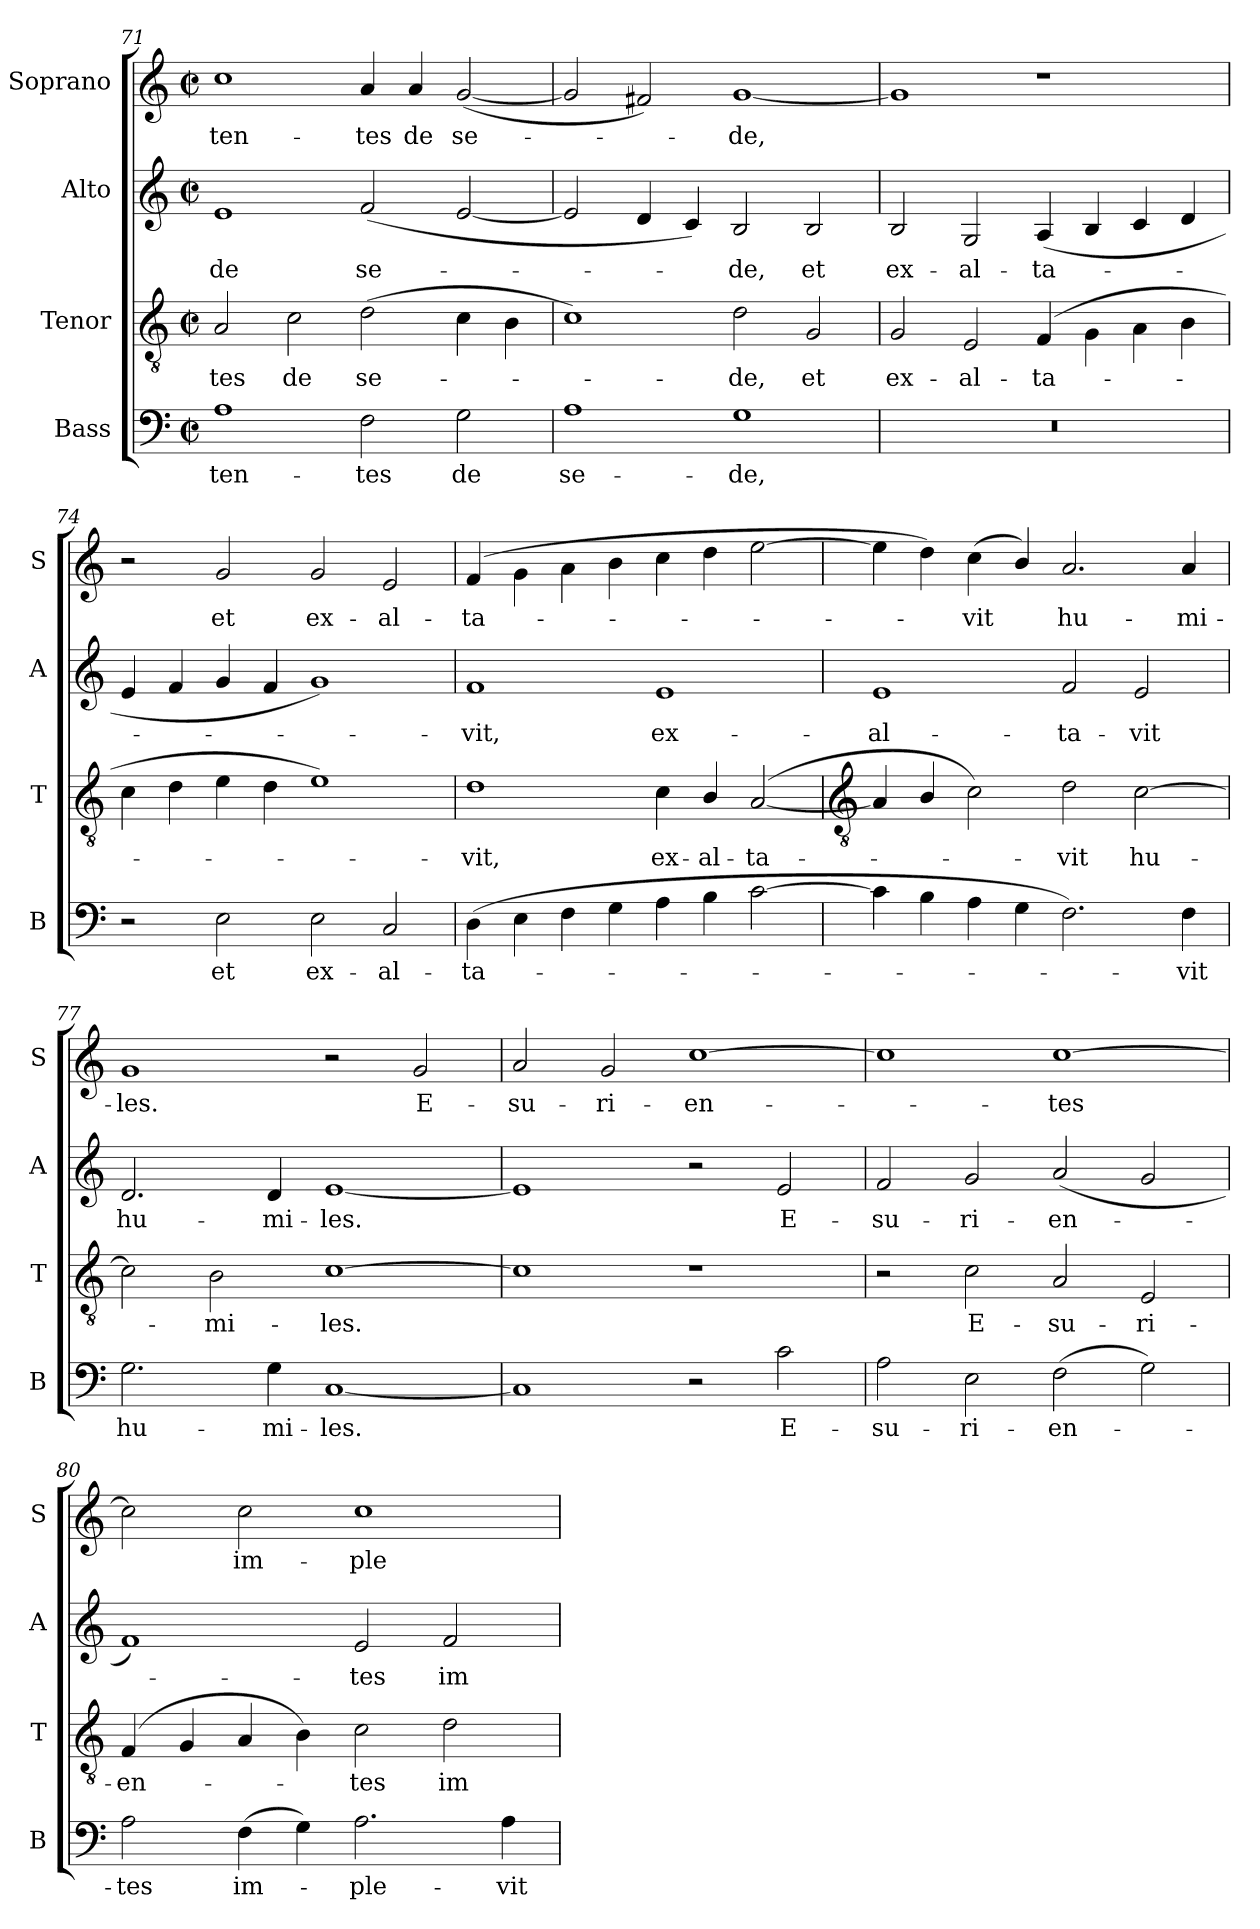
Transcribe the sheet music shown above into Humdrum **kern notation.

**kern	**text	**kern	**text	**kern	**text	**kern	**text
*part4	*part4	*part3	*part3	*part2	*part2	*part1	*part1
*staff4	*staff4	*staff3	*staff3	*staff2	*staff2	*staff1	*staff1
*I"Bass	*	*I"Tenor	*	*I"Alto	*	*I"Soprano	*
*I'B	*	*I'T	*	*I'A	*	*I'S	*
*clefF4	*	*clefGv2	*	*clefG2	*	*clefG2	*
*k[]	*	*k[]	*	*k[]	*	*k[]	*
*C:	*	*C:	*	*C:	*	*C:	*
*M4/2	*	*M4/2	*	*M4/2	*	*M4/2	*
*met(c|)	*	*met(c|)	*	*met(c|)	*	*met(c|)	*
=71	=71	=71	=71	=71	=71	=71	=71
!	!LO:LY:b	!	!LO:LY:b	!	!LO:LY:b	!	!LO:LY:b
1A	-ten-	2A	-tes	1e	de	1cc	-ten-
!	!	!	!LO:LY:b	!	!	!	!
.	.	2c	de	.	.	.	.
!	!LO:LY:b	!	!LO:LY:b	!	!LO:LY:b	!	!LO:LY:b
2F	-tes	(>2d	se-	(<2f	se-	4a	-tes
!	!	!	!	!	!	!	!LO:LY:b
.	.	.	.	.	.	4a	de
!	!LO:LY:b	!	!	!	!	!	!LO:LY:b
2G	de	4c	.	[2e	.	(<[2g	se-
.	.	4B	.	.	.	.	.
=72	=72	=72	=72	=72	=72	=72	=72
!	!LO:LY:b	!	!	!	!	!	!
1A	se-	1c)	.	2e]	.	2g]	.
.	.	.	.	4d	.	2f#X)	.
.	.	.	.	4c)	.	.	.
!	!LO:LY:b	!	!LO:LY:b	!	!LO:LY:b	!	!LO:LY:b
1G	-de,	2d	de,	2B	de,	[1g	de,
!	!	!	!LO:LY:b	!	!LO:LY:b	!	!
.	.	2G	et	2B	et	.	.
=73	=73	=73	=73	=73	=73	=73	=73
!	!	!	!LO:LY:b	!	!LO:LY:b	!	!
0r	.	2G	ex-	2B	ex-	1g]	.
!	!	!	!LO:LY:b	!	!LO:LY:b	!	!
.	.	2E	-al-	2G	-al-	.	.
!	!	!	!LO:LY:b	!	!LO:LY:b	!	!
.	.	(>4F	-ta-	(<4A	-ta-	1r	.
.	.	4G\	.	4B	.	.	.
.	.	4A\	.	4c	.	.	.
.	.	4B	.	4d	.	.	.
=74	=74	=74	=74	=74	=74	=74	=74
2r	.	4c	.	4e	.	2r	.
.	.	4d	.	4f	.	.	.
!	!LO:LY:b	!	!	!	!	!	!LO:LY:b
2E	et	4e	.	4g	.	2g	et
.	.	4d	.	4f	.	.	.
!	!LO:LY:b	!	!	!	!	!	!LO:LY:b
2E	ex-	1e)	.	1g)	.	2g	ex-
!	!LO:LY:b	!	!	!	!	!	!LO:LY:b
2C	-al-	.	.	.	.	2e	-al-
=75	=75	=75	=75	=75	=75	=75	=75
!	!LO:LY:b	!	!LO:LY:b	!	!LO:LY:b	!	!LO:LY:b
(>4D	-ta-	1d	vit,	1f	vit,	(>4f	-ta-
4E	.	.	.	.	.	4g\	.
4F	.	.	.	.	.	4a\	.
4G	.	.	.	.	.	4b	.
!	!	!	!LO:LY:b	!	!LO:LY:b	!	!
4A	.	4c	ex-	1e	ex-	4cc	.
!	!	!	!LO:LY:b	!	!	!	!
4B	.	4B/	-al-	.	.	4dd	.
!	!	!	!LO:LY:b	!	!	!	!
[2c	.	(<[2A	-ta-	.	.	[2ee	.
!!LO:LB:g=z
=76	=76	=76	=76	=76	=76	=76	=76
*	*	*clefGv2	*	*	*	*	*
!	!	!	!	!	!LO:LY:b	!	!
4c]	.	4A/]	.	1e	-al-	4ee]	.
4B	.	4B/	.	.	.	4dd)	.
!	!	!	!	!	!	!	!LO:LY:b
4A	.	2c)	.	.	.	(<4cc	vit
4G	.	.	.	.	.	4b/)	.
!	!	!	!LO:LY:b	!	!LO:LY:b	!	!LO:LY:b
2.F)	.	2d	vit	2f	-ta-	2.a	hu-
!	!	!	!LO:LY:b	!	!LO:LY:b	!	!
.	.	[2c	hu-	2e	-vit	.	.
!	!LO:LY:b	!	!	!	!	!	!LO:LY:b
4F	-vit	.	.	.	.	4a	-mi-
=77	=77	=77	=77	=77	=77	=77	=77
!	!LO:LY:b	!	!	!	!LO:LY:b	!	!LO:LY:b
2.G	hu-	2c]	.	2.d	hu-	1g	-les.
!	!	!	!LO:LY:b	!	!	!	!
.	.	2B	mi-	.	.	.	.
!	!LO:LY:b	!	!	!	!LO:LY:b	!	!
4G	-mi-	.	.	4d	-mi-	.	.
!	!LO:LY:b	!	!LO:LY:b	!	!LO:LY:b	!	!
[1C	-les.	[1c	-les.	[1e	-les.	2r	.
!	!	!	!	!	!	!	!LO:LY:b
.	.	.	.	.	.	2g	E-
=78	=78	=78	=78	=78	=78	=78	=78
!	!	!	!	!	!	!	!LO:LY:b
1C]	.	1c]	.	1e]	.	2a	-su-
!	!	!	!	!	!	!	!LO:LY:b
.	.	.	.	.	.	2g	-ri-
!	!	!	!	!	!	!	!LO:LY:b
2r	.	1r	.	2r	.	[1cc	-en-
!	!LO:LY:b	!	!	!	!LO:LY:b	!	!
2c	E-	.	.	2e	E-	.	.
=79	=79	=79	=79	=79	=79	=79	=79
!	!LO:LY:b	!	!	!	!LO:LY:b	!	!
2A	-su-	2r	.	2f	-su-	1cc]	.
!	!LO:LY:b	!	!LO:LY:b	!	!LO:LY:b	!	!
2E	-ri-	2c	E-	2g	-ri-	.	.
!	!LO:LY:b	!	!LO:LY:b	!	!LO:LY:b	!	!LO:LY:b
(>2F	-en-	2A	-su-	(<2a	-en-	[1cc	tes
!	!	!	!LO:LY:b	!	!	!	!
2G)	.	2E	-ri-	2g	.	.	.
=80	=80	=80	=80	=80	=80	=80	=80
!	!LO:LY:b	!	!LO:LY:b	!	!	!	!
2A	tes	(<4F	-en-	1f)	.	2cc]	.
.	.	4G	.	.	.	.	.
!	!LO:LY:b	!	!	!	!	!	!LO:LY:b
(>4F	im-	4A	.	.	.	2cc	im-
4G)	.	4B)	.	.	.	.	.
!	!LO:LY:b	!	!LO:LY:b	!	!LO:LY:b	!	!LO:LY:b
2.A	ple-	2c	tes	2e	tes	1cc	-ple-
!	!	!	!LO:LY:b	!	!LO:LY:b	!	!
.	.	2d	im-	2f	im-	.	.
!	!LO:LY:b	!	!	!	!	!	!
4A	-vit	.	.	.	.	.	.
=	=	=	=	=	=	=	=
*-	*-	*-	*-	*-	*-	*-	*-
